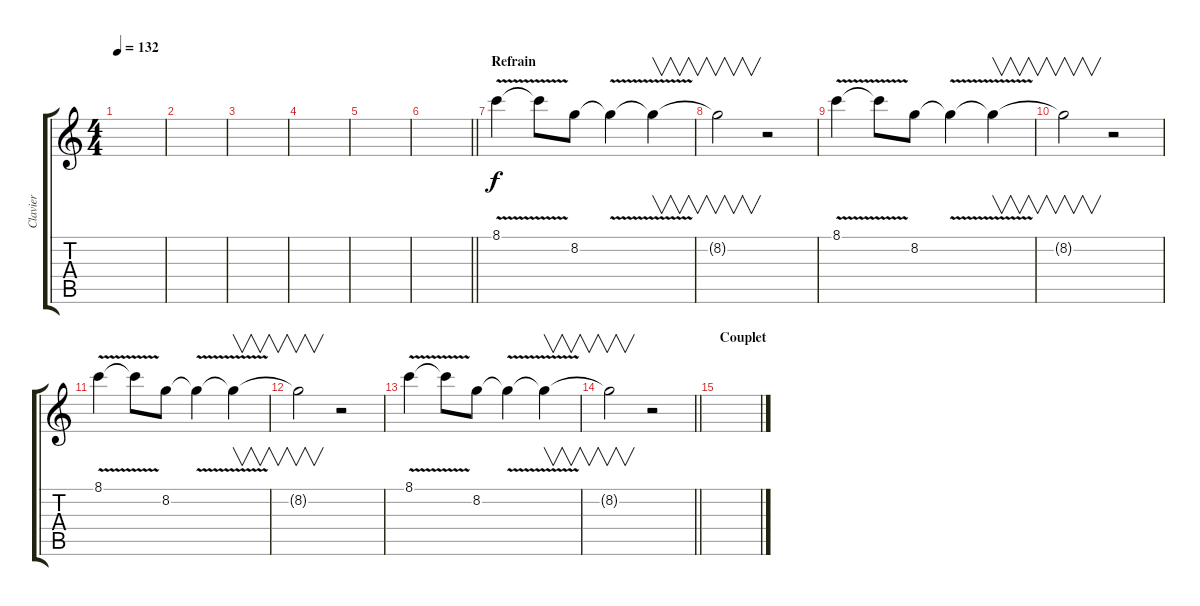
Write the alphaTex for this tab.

\track ("Clavier" "Clavier") {instrument synthbass2}
\staff {score tabs}
\tuning (E4 B3 G3 D3 A2 E2) {hide}
\ts (4 4)
\tempo 132
\clef g2
\ks c
|
|
|
|
|
\barLineRight lightlight
|
\section ("" "Refrain")
8.1{v}.4 8.1{v t}.8 8.2.8 8.2{v t}.4 8.2{t}.4{v} |
8.2{t}.2{v} r.2 |
8.1{v}.4 8.1{v t}.8 8.2.8 8.2{v t}.4 8.2{t}.4{v} |
8.2{t}.2{v} r.2 |
8.1{v}.4 8.1{v t}.8 8.2.8 8.2{v t}.4 8.2{t}.4{v} |
8.2{t}.2{v} r.2 |
8.1{v}.4 8.1{v t}.8 8.2.8 8.2{v t}.4 8.2{t}.4{v} |
\barLineRight lightlight
8.2{t}.2{v} r.2 |
\section ("" "Couplet")
